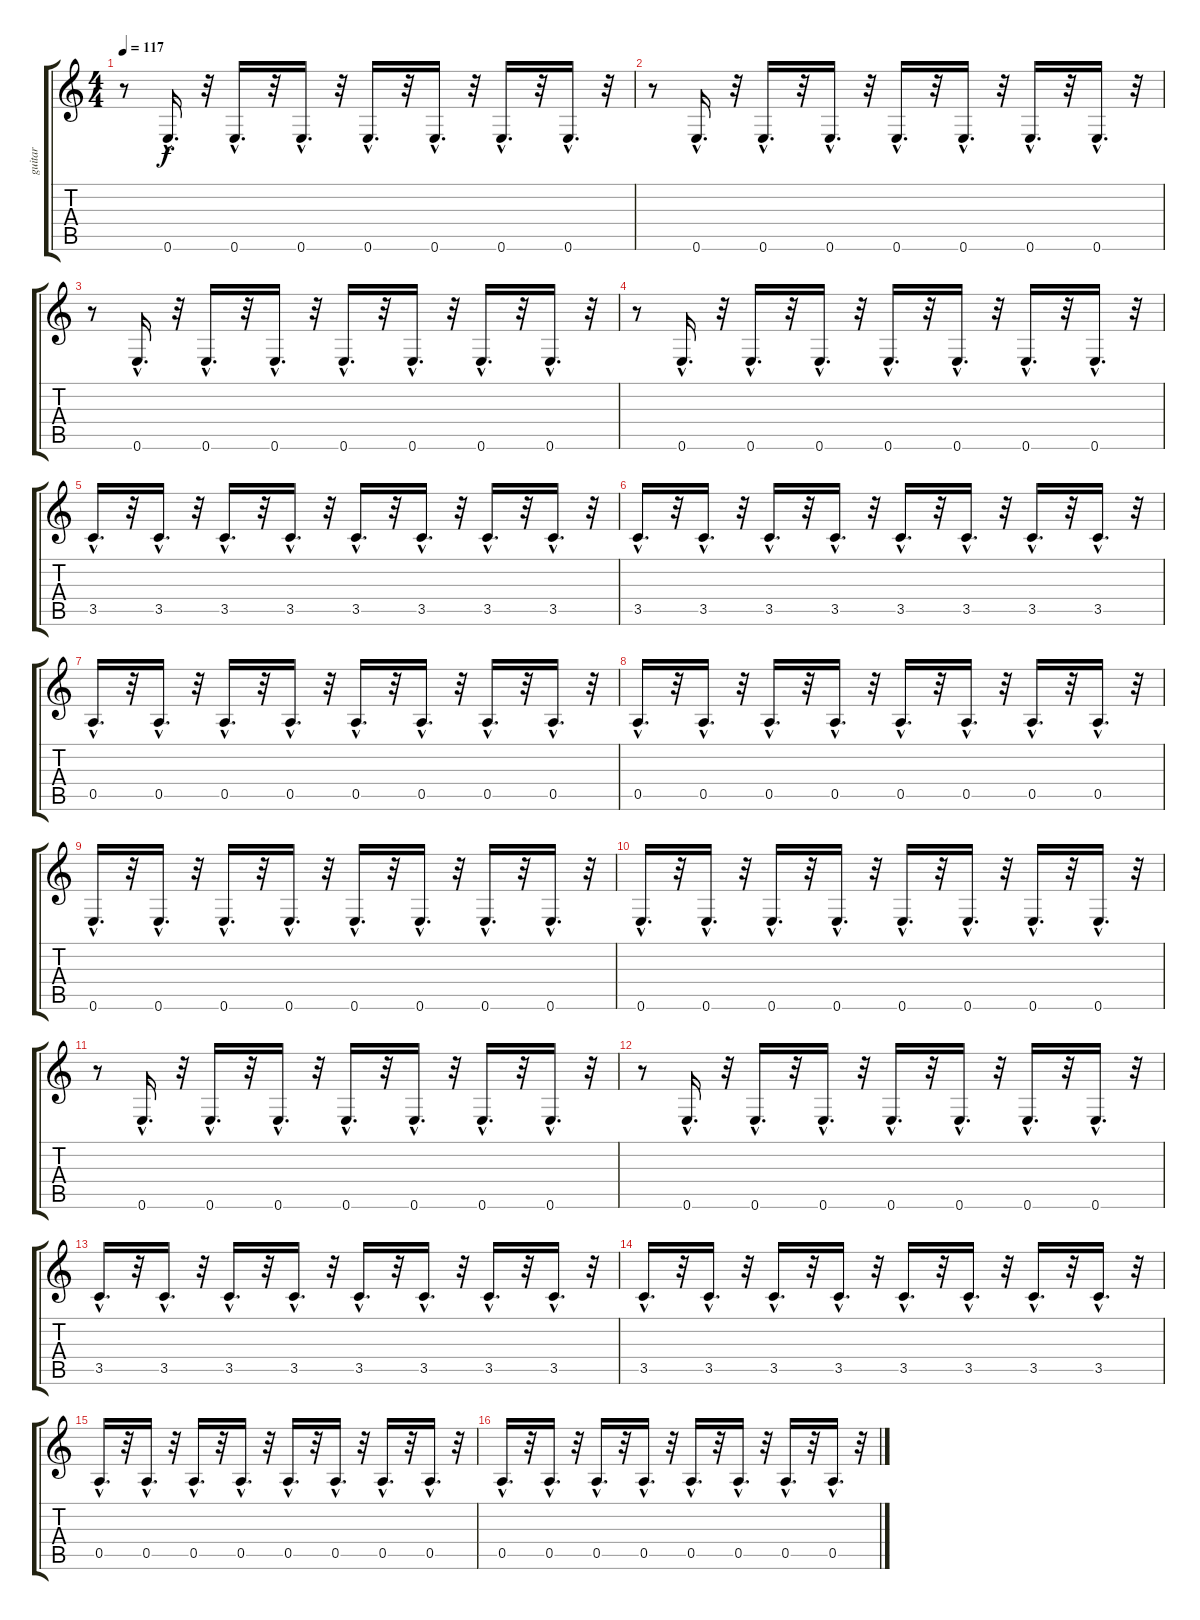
\track ("guitar" "guitar") {instrument electricguitarclean}
\staff {score tabs}
\tuning (E4 B3 G3 D3 A2 E2) {hide}
\ts (4 4)
\tempo 117
\clef g2
\ks c
r.8{dy f} 0.6{hac}.16{d} r.32 0.6{hac}.16{d} r.32 0.6{hac}.16{d} r.32 0.6{hac}.16{d} r.32 0.6{hac}.16{d} r.32 0.6{hac}.16{d} r.32 0.6{hac}.16{d} r.32 |
r.8 0.6{hac}.16{d} r.32 0.6{hac}.16{d} r.32 0.6{hac}.16{d} r.32 0.6{hac}.16{d} r.32 0.6{hac}.16{d} r.32 0.6{hac}.16{d} r.32 0.6{hac}.16{d} r.32 |
r.8 0.6{hac}.16{d} r.32 0.6{hac}.16{d} r.32 0.6{hac}.16{d} r.32 0.6{hac}.16{d} r.32 0.6{hac}.16{d} r.32 0.6{hac}.16{d} r.32 0.6{hac}.16{d} r.32 |
r.8 0.6{hac}.16{d} r.32 0.6{hac}.16{d} r.32 0.6{hac}.16{d} r.32 0.6{hac}.16{d} r.32 0.6{hac}.16{d} r.32 0.6{hac}.16{d} r.32 0.6{hac}.16{d} r.32 |
3.5{hac}.16{d} r.32 3.5{hac}.16{d} r.32 3.5{hac}.16{d} r.32 3.5{hac}.16{d} r.32 3.5{hac}.16{d} r.32 3.5{hac}.16{d} r.32 3.5{hac}.16{d} r.32 3.5{hac}.16{d} r.32 |
3.5{hac}.16{d} r.32 3.5{hac}.16{d} r.32 3.5{hac}.16{d} r.32 3.5{hac}.16{d} r.32 3.5{hac}.16{d} r.32 3.5{hac}.16{d} r.32 3.5{hac}.16{d} r.32 3.5{hac}.16{d} r.32 |
0.5{hac}.16{d} r.32 0.5{hac}.16{d} r.32 0.5{hac}.16{d} r.32 0.5{hac}.16{d} r.32 0.5{hac}.16{d} r.32 0.5{hac}.16{d} r.32 0.5{hac}.16{d} r.32 0.5{hac}.16{d} r.32 |
0.5{hac}.16{d} r.32 0.5{hac}.16{d} r.32 0.5{hac}.16{d} r.32 0.5{hac}.16{d} r.32 0.5{hac}.16{d} r.32 0.5{hac}.16{d} r.32 0.5{hac}.16{d} r.32 0.5{hac}.16{d} r.32 |
0.6{hac}.16{d} r.32 0.6{hac}.16{d} r.32 0.6{hac}.16{d} r.32 0.6{hac}.16{d} r.32 0.6{hac}.16{d} r.32 0.6{hac}.16{d} r.32 0.6{hac}.16{d} r.32 0.6{hac}.16{d} r.32 |
0.6{hac}.16{d} r.32 0.6{hac}.16{d} r.32 0.6{hac}.16{d} r.32 0.6{hac}.16{d} r.32 0.6{hac}.16{d} r.32 0.6{hac}.16{d} r.32 0.6{hac}.16{d} r.32 0.6{hac}.16{d} r.32 |
r.8 0.6{hac}.16{d} r.32 0.6{hac}.16{d} r.32 0.6{hac}.16{d} r.32 0.6{hac}.16{d} r.32 0.6{hac}.16{d} r.32 0.6{hac}.16{d} r.32 0.6{hac}.16{d} r.32 |
r.8 0.6{hac}.16{d} r.32 0.6{hac}.16{d} r.32 0.6{hac}.16{d} r.32 0.6{hac}.16{d} r.32 0.6{hac}.16{d} r.32 0.6{hac}.16{d} r.32 0.6{hac}.16{d} r.32 |
3.5{hac}.16{d} r.32 3.5{hac}.16{d} r.32 3.5{hac}.16{d} r.32 3.5{hac}.16{d} r.32 3.5{hac}.16{d} r.32 3.5{hac}.16{d} r.32 3.5{hac}.16{d} r.32 3.5{hac}.16{d} r.32 |
3.5{hac}.16{d} r.32 3.5{hac}.16{d} r.32 3.5{hac}.16{d} r.32 3.5{hac}.16{d} r.32 3.5{hac}.16{d} r.32 3.5{hac}.16{d} r.32 3.5{hac}.16{d} r.32 3.5{hac}.16{d} r.32 |
0.5{hac}.16{d} r.32 0.5{hac}.16{d} r.32 0.5{hac}.16{d} r.32 0.5{hac}.16{d} r.32 0.5{hac}.16{d} r.32 0.5{hac}.16{d} r.32 0.5{hac}.16{d} r.32 0.5{hac}.16{d} r.32 |
0.5{hac}.16{d} r.32 0.5{hac}.16{d} r.32 0.5{hac}.16{d} r.32 0.5{hac}.16{d} r.32 0.5{hac}.16{d} r.32 0.5{hac}.16{d} r.32 0.5{hac}.16{d} r.32 0.5{hac}.16{d} r.32
